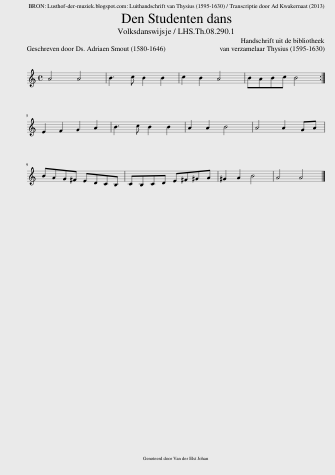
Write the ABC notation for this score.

X:1
L:1/8
Q:1/4=180
M:4/4
I:linebreak $
K:C
V:1 treble
V:1
 A4 A4 | B3 c B2 B2 | c2 B2 A4 | BABc B4 :|$ E2 F2 G2 A2 | %5
 B3 c B2 B2 | A2 A2 B4 | A4 A2 GA |$ BAG^F EDCB, | CB,CD E^F^GA | %10
 ^G2 A2 B4 | A4 A4 |] %12
